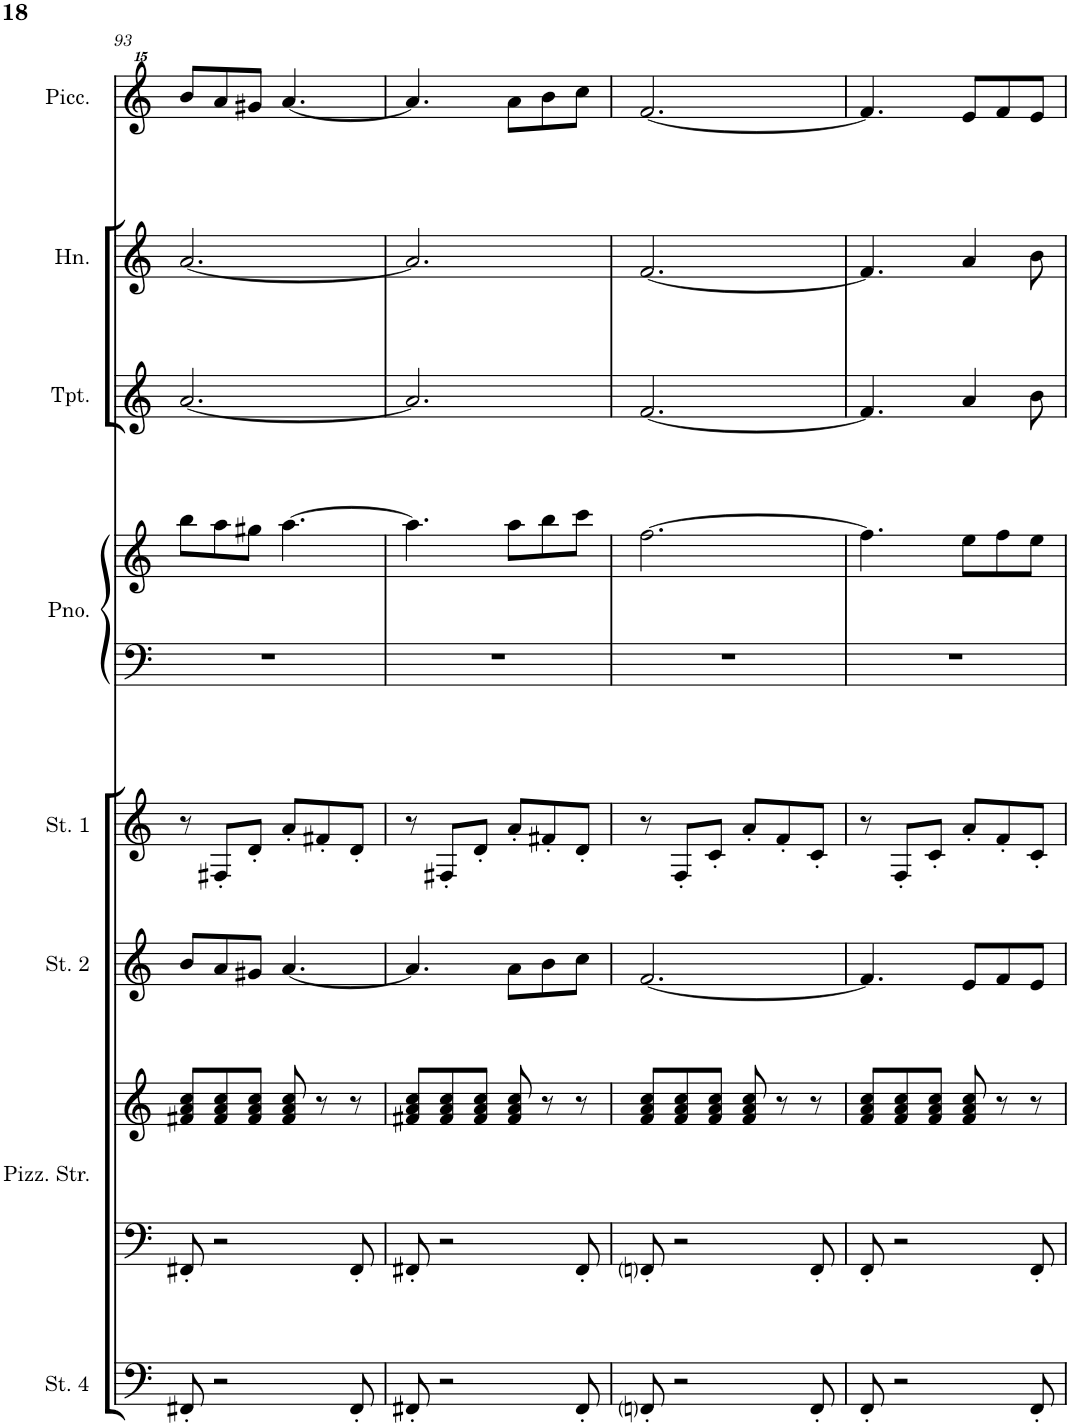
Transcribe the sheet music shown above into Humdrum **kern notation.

**kern	**kern	**kern	**kern	**kern	**kern	**kern	**kern	**kern
*part8	*part7	*part7	*part6	*part5	*part4	*part3	*part2	*part1
*staff9	*staff8	*staff7	*staff6	*staff5	*staff4	*staff3	*staff2	*staff1
*I"Strings 4	*I"Pizzicato Strings	*	*I"Strings 2	*I"Strings 1	*I"Piano	*I"Trumpet	*I"Horn	*I"Piccolo
*I'St. 4	*I'Pizz. Str.	*	*I'St. 2	*I'St. 1	*I'Pno.	*I'Tpt.	*I'Hn.	*I'Picc.
!!LO:PB:g=z
*clefF4	*clefF4	*clefG2	*clefG2	*clefG2	*clefG2	*clefG2	*clefG2	*clefG^^2
*	*	*	*	*	*	*Trd1c2	*Trd7c12	*Trd-7c-12
*k[]	*k[]	*k[]	*k[]	*k[]	*k[]	*k[]	*k[]	*k[]
*M6/8	*M6/8	*M6/8	*M6/8	*M6/8	*M6/8	*M6/8	*M6/8	*M6/8
=93	=93	=93	=93	=93	=93	=93	=93	=93
8FF#X'/	8FF#X'/	8f#X/ 8a/ 8cc/L	8b/L	8r	8bb\L	[2.a/	[2.a/	8bbb/L
2r	2r	8f#/ 8a/ 8cc/	8a/	8F#X'/L	8aa\	.	.	8aaa/
.	.	8f#/ 8a/ 8cc/J	8g#X/J	8d'/J	8gg#X\J	.	.	8ggg#X/J
.	.	8f#/ 8a/ 8cc/	[4.a/	8a'/L	[4.aa\	.	.	[4.aaa/
.	.	8r	.	8f#X'/	.	.	.	.
8FF#'/	8FF#'/	8r	.	8d'/J	.	.	.	.
=94	=94	=94	=94	=94	=94	=94	=94	=94
8FF#X'/	8FF#X'/	8f#X/ 8a/ 8cc/L	4.a/]	8r	4.aa\]	2.a/]	2.a/]	4.aaa/]
2r	2r	8f#/ 8a/ 8cc/	.	8F#X'/L	.	.	.	.
.	.	8f#/ 8a/ 8cc/J	.	8d'/J	.	.	.	.
.	.	8f#/ 8a/ 8cc/	8a\L	8a'/L	8aa\L	.	.	8aaa\L
.	.	8r	8b\	8f#X'/	8bb\	.	.	8bbb\
8FF#'/	8FF#'/	8r	8cc\J	8d'/J	8ccc\J	.	.	8cccc\J
=95	=95	=95	=95	=95	=95	=95	=95	=95
8FFni'/	8FFni'/	8f/ 8a/ 8cc/L	[2.f/	8r	[2.ff\	[2.f/	[2.f/	[2.fff/
2r	2r	8f/ 8a/ 8cc/	.	8F'/L	.	.	.	.
.	.	8f/ 8a/ 8cc/J	.	8c'/J	.	.	.	.
.	.	8f/ 8a/ 8cc/	.	8a'/L	.	.	.	.
.	.	8r	.	8f'/	.	.	.	.
8FF'/	8FF'/	8r	.	8c'/J	.	.	.	.
=96	=96	=96	=96	=96	=96	=96	=96	=96
8FF'/	8FF'/	8f/ 8a/ 8cc/L	4.f/]	8r	4.ff\]	4.f/]	4.f/]	4.fff/]
2r	2r	8f/ 8a/ 8cc/	.	8F'/L	.	.	.	.
.	.	8f/ 8a/ 8cc/J	.	8c'/J	.	.	.	.
.	.	8f/ 8a/ 8cc/	8e/L	8a'/L	8ee\L	4a/	4a/	8eee/L
.	.	8r	8f/	8f'/	8ff\	.	.	8fff/
8FF'/	8FF'/	8r	8e/J	8c'/J	8ee\J	8b\	8b\	8eee/J
=	=	=	=	=	=	=	=	=
*-	*-	*-	*-	*-	*-	*-	*-	*-
